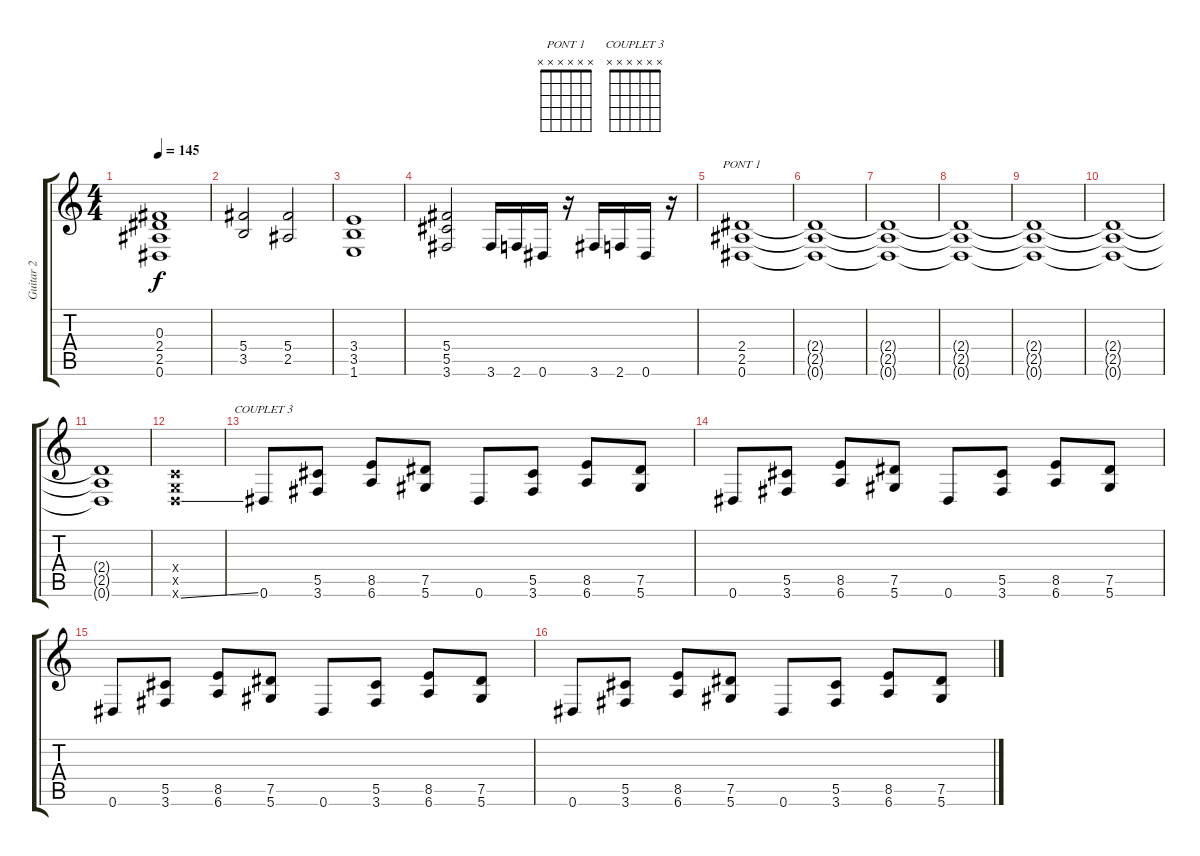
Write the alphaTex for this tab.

\track ("Guitar 2" "Guitar 2") {instrument distortionguitar}
\staff {score tabs}
\tuning (Eb4 Bb3 Gb3 Db3 Ab2 Eb2) {hide}
\chord ("PONT 1" x x x x x x) {firstfret 0}
\chord ("COUPLET 3" x x x x x x) {firstfret 0}
\ts (4 4)
\tempo 145
\clef g2
\ks c
(0.3 2.4 2.5 0.6).1{dy f} |
(5.4 3.5).2 (5.4 2.5).2 |
(3.4 3.5 1.6).1 |
(5.4 5.5 3.6).2 3.6.16 2.6.16 0.6.16 r.16 3.6.16 2.6.16 0.6.16 r.16 |
(2.4 2.5 0.6).1{ch "PONT 1"} |
(2.4{t} 2.5{t} 0.6{t}).1 |
(2.4{t} 2.5{t} 0.6{t}).1 |
(2.4{t} 2.5{t} 0.6{t}).1 |
(2.4{t} 2.5{t} 0.6{t}).1 |
(2.4{t} 2.5{t} 0.6{t}).1 |
(2.4{t} 2.5{t} 0.6{t}).1 |
(-1.4{x} -1.5{x} -1.6{ss x}).1 |
0.6.8{ch "COUPLET 3"} (5.5 3.6).8 (8.5 6.6).8 (7.5 5.6).8 0.6.8 (5.5 3.6).8 (8.5 6.6).8 (7.5 5.6).8 |
0.6.8 (5.5 3.6).8 (8.5 6.6).8 (7.5 5.6).8 0.6.8 (5.5 3.6).8 (8.5 6.6).8 (7.5 5.6).8 |
0.6.8 (5.5 3.6).8 (8.5 6.6).8 (7.5 5.6).8 0.6.8 (5.5 3.6).8 (8.5 6.6).8 (7.5 5.6).8 |
0.6.8 (5.5 3.6).8 (8.5 6.6).8 (7.5 5.6).8 0.6.8 (5.5 3.6).8 (8.5 6.6).8 (7.5 5.6).8
